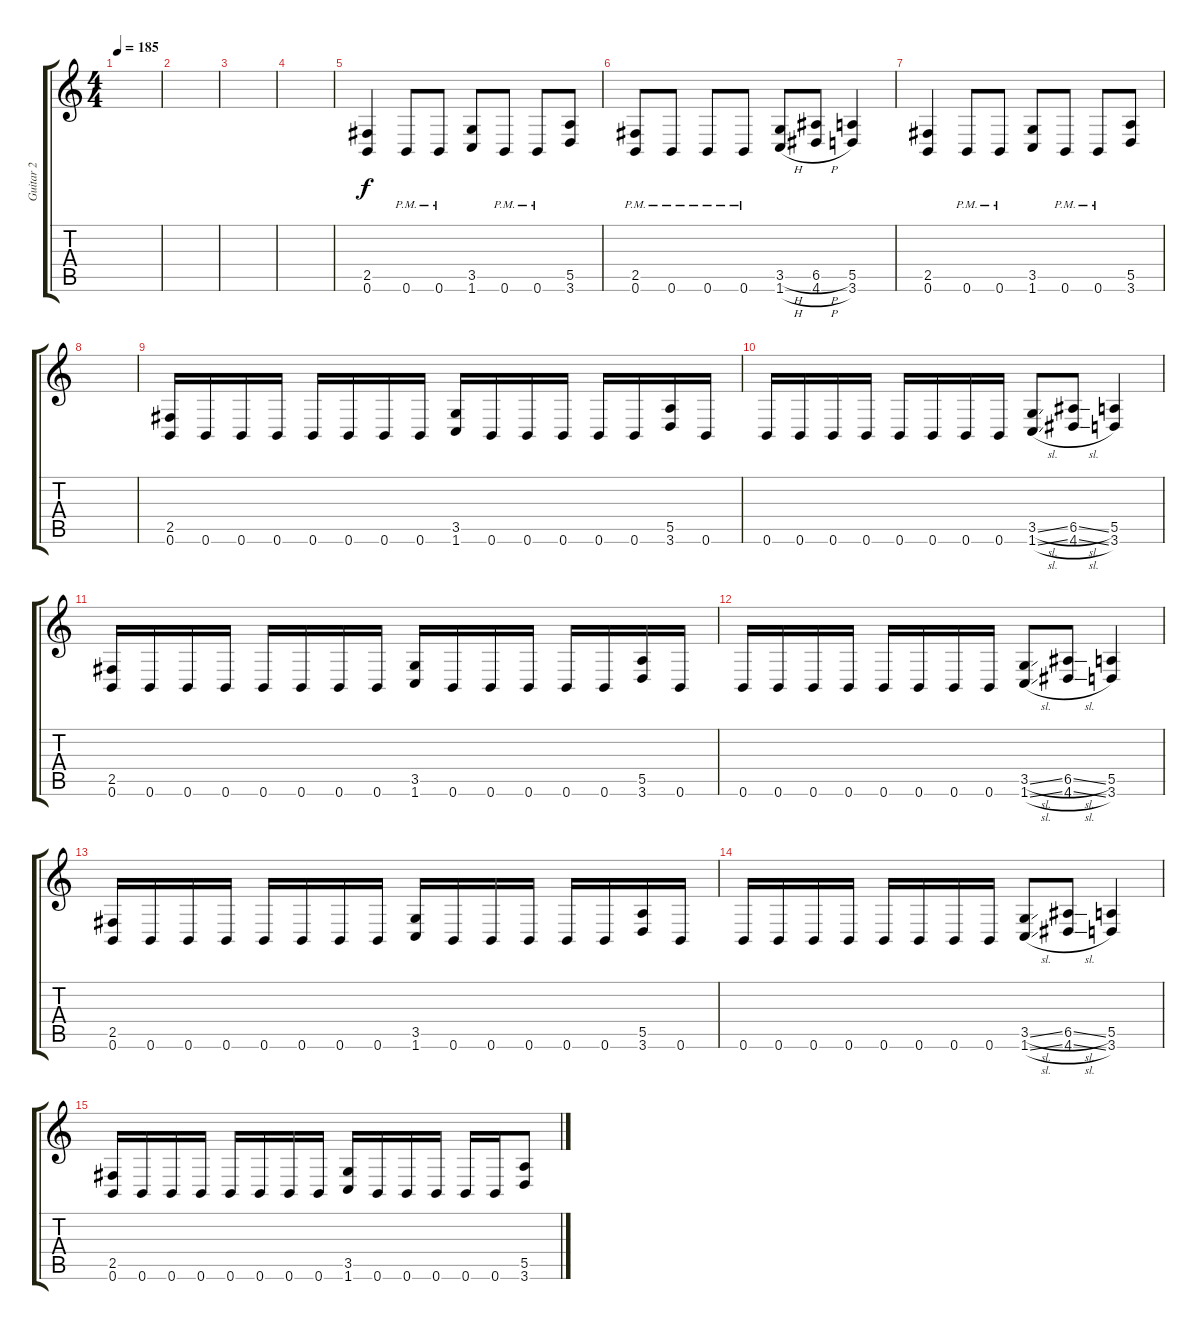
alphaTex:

\track ("Guitar 2" "Guitar 2") {instrument distortionguitar}
\staff {score tabs}
\tuning (B3 Gb3 D3 A2 E2 B1) {hide}
\ts (4 4)
\tempo 185
\clef g2
\ks c
|
|
|
|
(2.5 0.6).4 0.6{pm}.8 0.6{pm}.8 (3.5 1.6).8 0.6{pm}.8 0.6{pm}.8 (5.5 3.6).8 |
(2.5{pm} 0.6{pm}).8 0.6{pm}.8 0.6{pm}.8 0.6{pm}.8 (3.5{h} 1.6{h}).8 (6.5{h} 4.6{h}).8 (5.5 3.6).4 |
(2.5 0.6).4 0.6{pm}.8 0.6{pm}.8 (3.5 1.6).8 0.6{pm}.8 0.6{pm}.8 (5.5 3.6).8 |
|
(2.5 0.6).16 0.6.16 0.6.16 0.6.16 0.6.16 0.6.16 0.6.16 0.6.16 (3.5 1.6).16 0.6.16 0.6.16 0.6.16 0.6.16 0.6.16 (5.5 3.6).16 0.6.16 |
0.6.16 0.6.16 0.6.16 0.6.16 0.6.16 0.6.16 0.6.16 0.6.16 (3.5{sl} 1.6{sl}).8 (6.5{sl} 4.6{sl}).8 (5.5 3.6).4 |
(2.5 0.6).16 0.6.16 0.6.16 0.6.16 0.6.16 0.6.16 0.6.16 0.6.16 (3.5 1.6).16 0.6.16 0.6.16 0.6.16 0.6.16 0.6.16 (5.5 3.6).16 0.6.16 |
0.6.16 0.6.16 0.6.16 0.6.16 0.6.16 0.6.16 0.6.16 0.6.16 (3.5{sl} 1.6{sl}).8 (6.5{sl} 4.6{sl}).8 (5.5 3.6).4 |
(2.5 0.6).16 0.6.16 0.6.16 0.6.16 0.6.16 0.6.16 0.6.16 0.6.16 (3.5 1.6).16 0.6.16 0.6.16 0.6.16 0.6.16 0.6.16 (5.5 3.6).16 0.6.16 |
0.6.16 0.6.16 0.6.16 0.6.16 0.6.16 0.6.16 0.6.16 0.6.16 (3.5{sl} 1.6{sl}).8 (6.5{sl} 4.6{sl}).8 (5.5 3.6).4 |
(2.5 0.6).16 0.6.16 0.6.16 0.6.16 0.6.16 0.6.16 0.6.16 0.6.16 (3.5 1.6).16 0.6.16 0.6.16 0.6.16 0.6.16 0.6.16 (5.5 3.6).8
